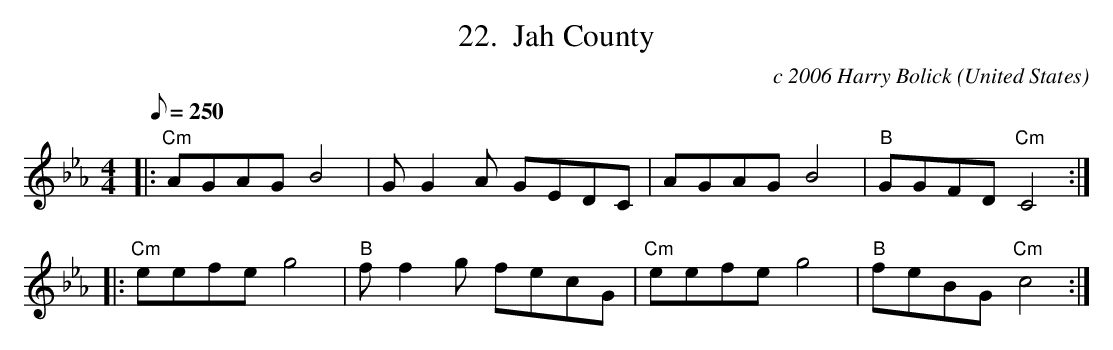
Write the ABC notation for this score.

X:1
T:22.  Jah County
C:c 2006 Harry Bolick
O:United States
M:4/4
L:1/8
Q:250
K:Eb
 |: "Cm"AGAG B4|G G2 A GEDC|AGAG B4 |"B"GGFD "Cm"C4:|
|: "Cm"eefe g4 |"B"ff2 g fecG| "Cm"eefe g4| "B"feBG "Cm"c4:|
